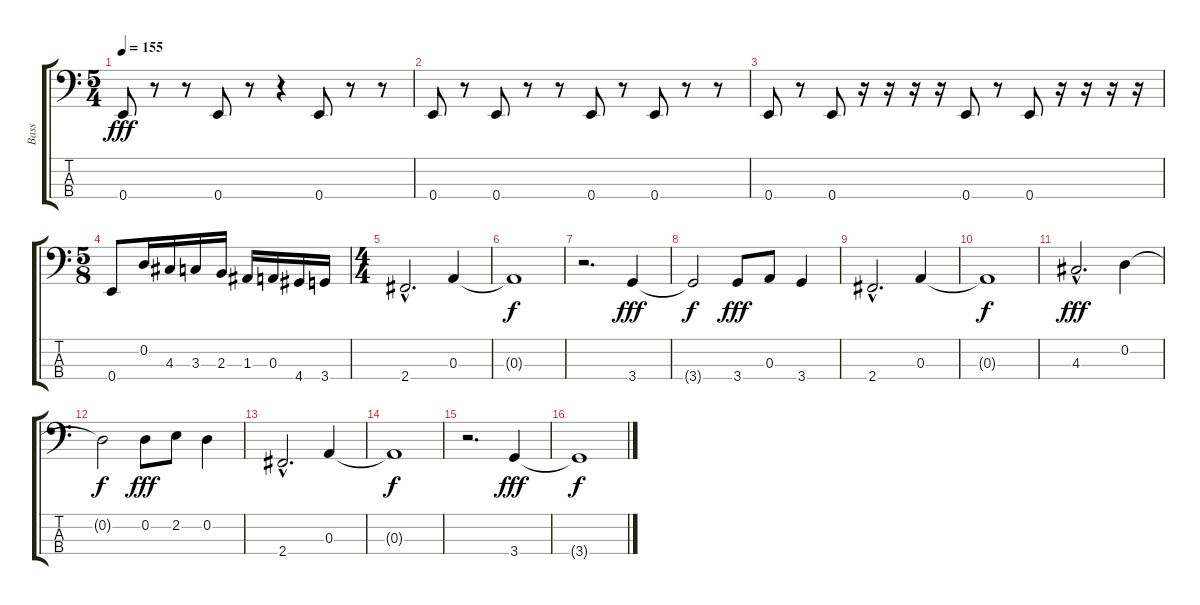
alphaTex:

\track ("Bass" "Bass") {instrument electricbassfinger}
\staff {score tabs}
\tuning (G2 D2 A1 E1) {hide}
\ts (5 4)
\tempo 155
\clef f4
\ks c
0.4.8{dy fff} r.8 r.8 0.4.8 r.8 r.4 0.4.8 r.8 r.8 |
0.4.8 r.8 0.4.8 r.8 r.8 0.4.8 r.8 0.4.8 r.8 r.8 |
0.4.8 r.8 0.4.8 r.16 r.16 r.16 r.16 0.4.8 r.8 0.4.8 r.16 r.16 r.16 r.16 |
\ts (5 8)
0.4.8 0.2.16 4.3.16 3.3.16 2.3.16 1.3.16 0.3.16 4.4.16 3.4.16 |
\ts (4 4)
2.4{hac}.2{d} 0.3.4 |
0.3{t}.1{dy f} |
r.2{d} 3.4.4{dy fff} |
3.4{t}.2{dy f} 3.4.8{dy fff} 0.3.8 3.4.4 |
2.4{hac}.2{d} 0.3.4 |
0.3{t}.1{dy f} |
4.3{hac}.2{d dy fff} 0.2.4 |
0.2{t}.2{dy f} 0.2.8{dy fff} 2.2.8 0.2.4 |
2.4{hac}.2{d} 0.3.4 |
0.3{t}.1{dy f} |
r.2{d} 3.4.4{dy fff} |
3.4{t}.1{dy f}
